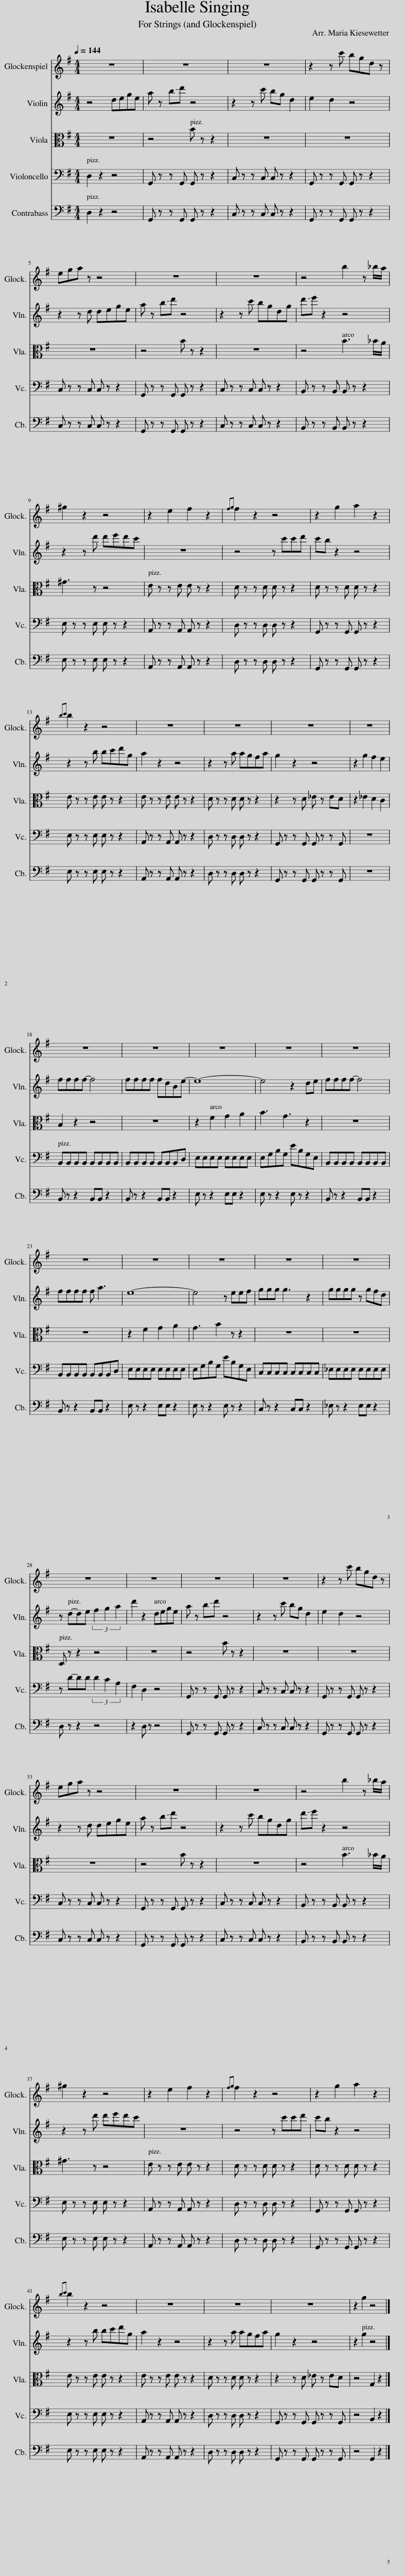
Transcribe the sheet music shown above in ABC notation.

X:1
%%score 1 2 3 4 5
L:1/8
Q:1/4=144
M:4/4
I:linebreak $
K:G
V:1 treble transpose=24
V:2 treble
V:3 alto
V:4 bass
V:5 bass transpose=-12
V:1
 z8 | z8 | z8 | z2 z c' bgd z |$ ega z z4 | %5
 z8 | z8 | z4 b2 z _b/a/ |$ ^g2 z2 z4 | z2 e2 f2 z2 | %10
{fg} f2 z2 z4 | z2 g2 a2 z2 |${bc'} b2 z2 z4 | z8 | z8 | %15
 z8 | z8 |$ z8 | z8 | z8 | %20
 z8 | z8 |$ z8 | z8 | z8 | %25
 z8 | z8 |$ z8 | z8 | z8 | %30
 z8 | z2 z c' bgd z |$ ega z z4 | z8 | z8 | %35
 z4 b2 z _b/a/ |$ ^g2 z2 z4 | z2 e2 f2 z2 |{fg} f2 z2 z4 | z2 g2 a2 z2 |$ %40
{bc'} b2 z2 z4 | z8 | z8 | z8 | z2 g2 z4 |] %45
V:2
 z4 dege | a z !-(!b!-)!d' z4 | z2 z c' bg d2 | e2 d2 z4 |$ z2 z d dege | %5
 a z !-(!b!-)!d' z4 | z2 z c' bgdg | !-(!d'!-)!e' z2 z4 |$ z2 z d' d'e'd'c' | z8 | %10
 z4 z c'c'd' | c'b z2 z4 |$ z2 z b bc'd'g | a2 z2 z4 | z2 z a agfa | %15
 g2 z2 z4 | z2 g2 f2 e2 |$ ffff- f4 | ffff fdBe- | e8- | %20
 e4 z2 de | ffff- f4 |$ ffff f a3 | e8- | e4 z eef | %25
 ggg g3 z2 | gggg z gfd |$ z d-de (3f2 g2 a2 | d'2 z2 dege | a z !-(!b!-)!d' z4 | %30
 z2 z c' bg d2 | e2 d2 z4 |$ z2 z d dege | a z !-(!b!-)!d' z4 | z2 z c' bgdg | %35
 !-(!d'!-)!e' z2 z4 |$ z2 z d' d'e'd'c' | z8 | z4 z c'c'd' | c'b z2 z4 |$ %40
 z2 z b bc'd'g | a2 z2 z4 | z2 z a agfa | g2 z2 z4 | z2 g2 z4 |] %45
V:3
 z8 | z4 B z z2 | z8 | z8 |$ z8 | %5
 z4 B z z2 | z8 | z4 B3 _B/A/ |$ ^G3 z z4 | E z z E E z z2 | %10
 D z z D D z z2 | D z z D D z z2 |$ E z z E E z z2 | E z z E E z z2 | D z z D D z z2 | %15
 z2 z D _E z ED | z2 _E2 D2 C2 |$ B,2 z2 z4 | z8 | z2 F2 G2 A2 | %20
 B3 G3 z2 | z8 |$ z8 | z2 F2 G2 A2 | G3 B2 z z2 | %25
 z8 | z8 |$ D, z z2 z4 | z8 | z4 B z z2 | %30
 z8 | z8 |$ z8 | z4 B z z2 | z8 | %35
 z4 B3 _B/A/ |$ ^G3 z z4 | E z z E E z z2 | D z z D D z z2 | D z z D D z z2 |$ %40
 E z z E E z z2 | E z z E E z z2 | D z z D D z z2 | z2 z D _E z ED | z4 G,2 z2 |] %45
V:4
 D,2 z2 z4 | G,, z z G,, G,, z z2 | C, z z C, C, z z2 | G,, z z G,, G,, z z2 |$ C, z z C, C, z z2 | %5
 G,, z z G,, G,, z z2 | C, z z C, C, z z2 | B,, z z B,, B,, z z2 |$ E, z z E, E, z z2 | A,, z z A,, A,, z z2 | %10
 D, z z D, D, z z2 | G,, z z G,, G,, z z2 |$ E, z z E, E, z z2 | A,, z z A,, A,, z z2 | D, z z D, D, z z2 | %15
 G,, z z G,, G,, z z G,, | z8 |$ B,,B,,B,,B,, B,,B,,B,,B,, | B,,B,,B,,B,, B,,B,,B,,D, | E,E,E,E, E,E,E,E, | %20
 E,G,B,G, EB,G,E, | B,,B,,B,,B,, B,,B,,B,,B,, |$ B,,B,,B,,B,, B,,B,,B,,D, | E,E,E,E, E,E,E,E, | E,G,B,G, EB,G,E, | %25
 C,C,C,C, C,C,C,C, | _E,E,E,E, E,E,E,E, |$ z D-DD (3D2 C2 A,2 | F,2 D,2 z4 | G,, z z G,, G,, z z2 | %30
 C, z z C, C, z z2 | G,, z z G,, G,, z z2 |$ C, z z C, C, z z2 | G,, z z G,, G,, z z2 | C, z z C, C, z z2 | %35
 B,, z z B,, B,, z z2 |$ E, z z E, E, z z2 | A,, z z A,, A,, z z2 | D, z z D, D, z z2 | G,, z z G,, G,, z z2 |$ %40
 E, z z E, E, z z2 | A,, z z A,, A,, z z2 | D, z z D, D, z z2 | G,, z z G,, G,, z z G,, | z4 B,,2 z2 |] %45
V:5
 D,2 z2 z4 | G,, z z G,, G,, z z2 | C, z z C, C, z z2 | G,, z z G,, G,, z z2 |$ C, z z C, C, z z2 | %5
 G,, z z G,, G,, z z2 | C, z z C, C, z z2 | B,, z z B,, B,, z z2 |$ E, z z E, E, z z2 | A,, z z A,, A,, z z2 | %10
 D, z z D, D, z z2 | G,, z z G,, G,, z z2 |$ E, z z E, E, z z2 | A,, z z A,, A,, z z2 | D, z z D, D, z z2 | %15
 G,, z z G,, G,, z z G,, | z8 |$ B,, z z2 B,,B,, z2 | B,, z z2 B,,B,, z2 | E, z z2 E,E, z2 | %20
 E, z z2 E, z z2 | B,, z z2 B,,B,, z2 |$ B,, z z2 B,,B,, z2 | E, z z2 E,E, z2 | E, z z2 E, z z2 | %25
 C, z z2 C,C, z2 | _E, z z2 E,E, z2 |$ D, z z2 z4 | z2 D, z z4 | G,, z z G,, G,, z z2 | %30
 C, z z C, C, z z2 | G,, z z G,, G,, z z2 |$ C, z z C, C, z z2 | G,, z z G,, G,, z z2 | C, z z C, C, z z2 | %35
 B,, z z B,, B,, z z2 |$ E, z z E, E, z z2 | A,, z z A,, A,, z z2 | D, z z D, D, z z2 | G,, z z G,, G,, z z2 |$ %40
 E, z z E, E, z z2 | A,, z z A,, A,, z z2 | D, z z D, D, z z2 | G,, z z G,, G,, z z G,, | z4 G,,2 z2 |] %45
